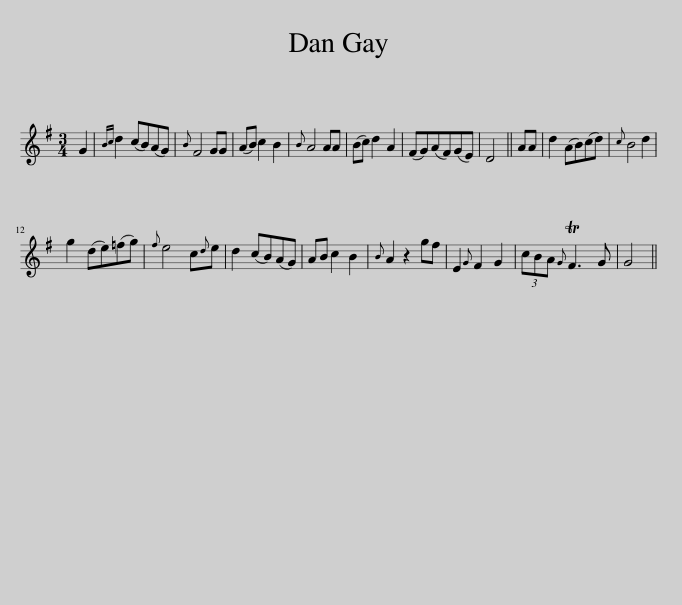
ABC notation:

X:1
L:1/8
M:3/4
I:linebreak $
K:G
V:1 treble
V:1
 G2 |{Bc} d2 (cB)(AG) |{B} F4 GG | (AB) c2 B2 |{B} A4 AA | %5
 (Bc) d2 A2 | (FG)(AF)(GE) | D4 || AA | d2 (AB)(cd) | %10
{c} B4 d2 |$ g2 (de)(=fg) |{f} e4 c{d}e | d2 (cB)(AG) | AB c2 B2 | %15
{B} A2 z2 gf | E2{G} F2 G2 | (3cBA{G} TF3 G | G4 || %19
